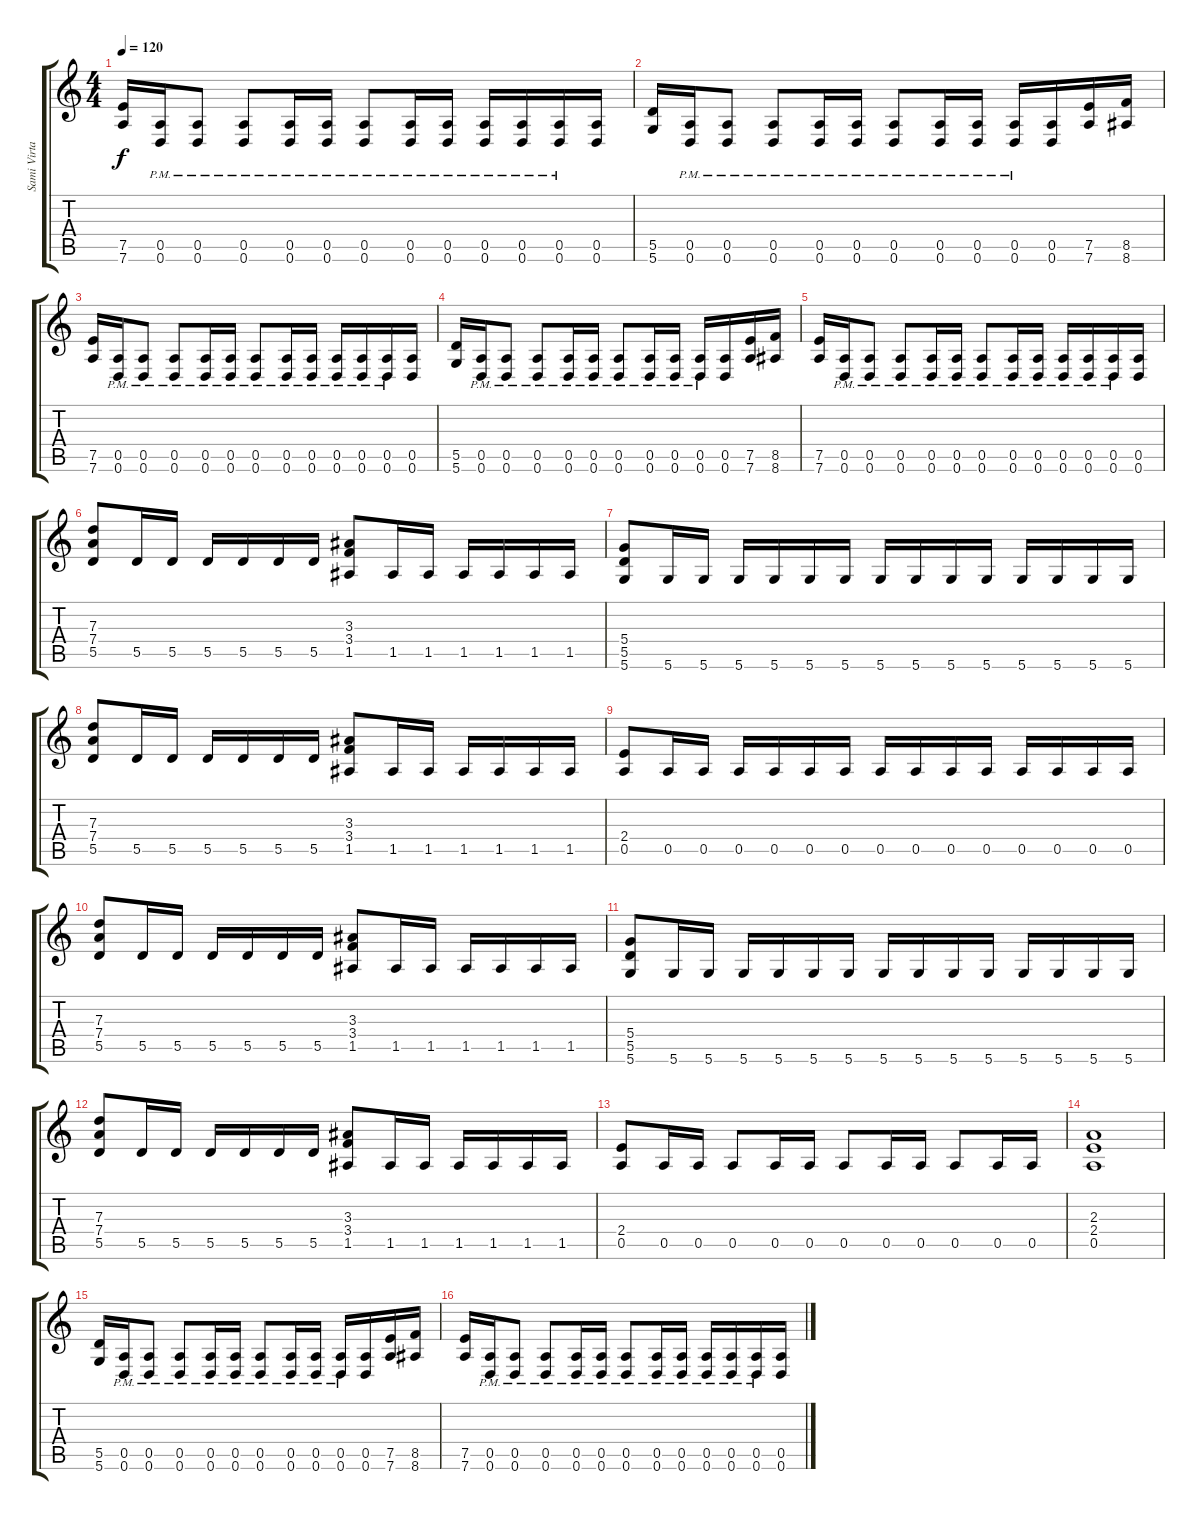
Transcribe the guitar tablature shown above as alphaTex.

\track ("Sami Virtanen (lead Guitar)" "Sami Virta") {instrument distortionguitar}
\staff {score tabs}
\tuning (E4 B3 G3 D3 A2 D2) {hide}
\ts (4 4)
\tempo 120
\clef g2
\ks c
(7.5 7.6).16{dy f} (0.5{pm} 0.6{pm}).16 (0.5{pm} 0.6{pm}).8 (0.5{pm} 0.6{pm}).8 (0.5{pm} 0.6{pm}).16 (0.5{pm} 0.6{pm}).16 (0.5{pm} 0.6{pm}).8 (0.5{pm} 0.6{pm}).16 (0.5{pm} 0.6{pm}).16 (0.5{pm} 0.6{pm}).16 (0.5{pm} 0.6{pm}).16 (0.5{pm} 0.6{pm}).16 (0.5 0.6).16 |
(5.5 5.6).16 (0.5{pm} 0.6{pm}).16 (0.5{pm} 0.6{pm}).8 (0.5{pm} 0.6{pm}).8 (0.5{pm} 0.6{pm}).16 (0.5{pm} 0.6{pm}).16 (0.5{pm} 0.6{pm}).8 (0.5{pm} 0.6{pm}).16 (0.5{pm} 0.6{pm}).16 (0.5{pm} 0.6{pm}).16 (0.5 0.6).16 (7.5 7.6).16 (8.5 8.6).16 |
(7.5 7.6).16 (0.5{pm} 0.6{pm}).16 (0.5{pm} 0.6{pm}).8 (0.5{pm} 0.6{pm}).8 (0.5{pm} 0.6{pm}).16 (0.5{pm} 0.6{pm}).16 (0.5{pm} 0.6{pm}).8 (0.5{pm} 0.6{pm}).16 (0.5{pm} 0.6{pm}).16 (0.5{pm} 0.6{pm}).16 (0.5{pm} 0.6{pm}).16 (0.5{pm} 0.6{pm}).16 (0.5 0.6).16 |
(5.5 5.6).16 (0.5{pm} 0.6{pm}).16 (0.5{pm} 0.6{pm}).8 (0.5{pm} 0.6{pm}).8 (0.5{pm} 0.6{pm}).16 (0.5{pm} 0.6{pm}).16 (0.5{pm} 0.6{pm}).8 (0.5{pm} 0.6{pm}).16 (0.5{pm} 0.6{pm}).16 (0.5{pm} 0.6{pm}).16 (0.5 0.6).16 (7.5 7.6).16 (8.5 8.6).16 |
(7.5 7.6).16 (0.5{pm} 0.6{pm}).16 (0.5{pm} 0.6{pm}).8 (0.5{pm} 0.6{pm}).8 (0.5{pm} 0.6{pm}).16 (0.5{pm} 0.6{pm}).16 (0.5{pm} 0.6{pm}).8 (0.5{pm} 0.6{pm}).16 (0.5{pm} 0.6{pm}).16 (0.5{pm} 0.6{pm}).16 (0.5{pm} 0.6{pm}).16 (0.5{pm} 0.6{pm}).16 (0.5 0.6).16 |
(7.3 7.4 5.5).8 5.5.16 5.5.16 5.5.16 5.5.16 5.5.16 5.5.16 (3.3 3.4 1.5).8 1.5.16 1.5.16 1.5.16 1.5.16 1.5.16 1.5.16 |
(5.4 5.5 5.6).8 5.6.16 5.6.16 5.6.16 5.6.16 5.6.16 5.6.16 5.6.16 5.6.16 5.6.16 5.6.16 5.6.16 5.6.16 5.6.16 5.6.16 |
(7.3 7.4 5.5).8 5.5.16 5.5.16 5.5.16 5.5.16 5.5.16 5.5.16 (3.3 3.4 1.5).8 1.5.16 1.5.16 1.5.16 1.5.16 1.5.16 1.5.16 |
(2.4 0.5).8 0.5.16 0.5.16 0.5.16 0.5.16 0.5.16 0.5.16 0.5.16 0.5.16 0.5.16 0.5.16 0.5.16 0.5.16 0.5.16 0.5.16 |
(7.3 7.4 5.5).8 5.5.16 5.5.16 5.5.16 5.5.16 5.5.16 5.5.16 (3.3 3.4 1.5).8 1.5.16 1.5.16 1.5.16 1.5.16 1.5.16 1.5.16 |
(5.4 5.5 5.6).8 5.6.16 5.6.16 5.6.16 5.6.16 5.6.16 5.6.16 5.6.16 5.6.16 5.6.16 5.6.16 5.6.16 5.6.16 5.6.16 5.6.16 |
(7.3 7.4 5.5).8 5.5.16 5.5.16 5.5.16 5.5.16 5.5.16 5.5.16 (3.3 3.4 1.5).8 1.5.16 1.5.16 1.5.16 1.5.16 1.5.16 1.5.16 |
(2.4 0.5).8 0.5.16 0.5.16 0.5.8 0.5.16 0.5.16 0.5.8 0.5.16 0.5.16 0.5.8 0.5.16 0.5.16 |
(2.3 2.4 0.5).1 |
(5.5 5.6).16 (0.5{pm} 0.6{pm}).16 (0.5{pm} 0.6{pm}).8 (0.5{pm} 0.6{pm}).8 (0.5{pm} 0.6{pm}).16 (0.5{pm} 0.6{pm}).16 (0.5{pm} 0.6{pm}).8 (0.5{pm} 0.6{pm}).16 (0.5{pm} 0.6{pm}).16 (0.5{pm} 0.6{pm}).16 (0.5 0.6).16 (7.5 7.6).16 (8.5 8.6).16 |
(7.5 7.6).16 (0.5{pm} 0.6{pm}).16 (0.5{pm} 0.6{pm}).8 (0.5{pm} 0.6{pm}).8 (0.5{pm} 0.6{pm}).16 (0.5{pm} 0.6{pm}).16 (0.5{pm} 0.6{pm}).8 (0.5{pm} 0.6{pm}).16 (0.5{pm} 0.6{pm}).16 (0.5{pm} 0.6{pm}).16 (0.5{pm} 0.6{pm}).16 (0.5{pm} 0.6{pm}).16 (0.5 0.6).16
